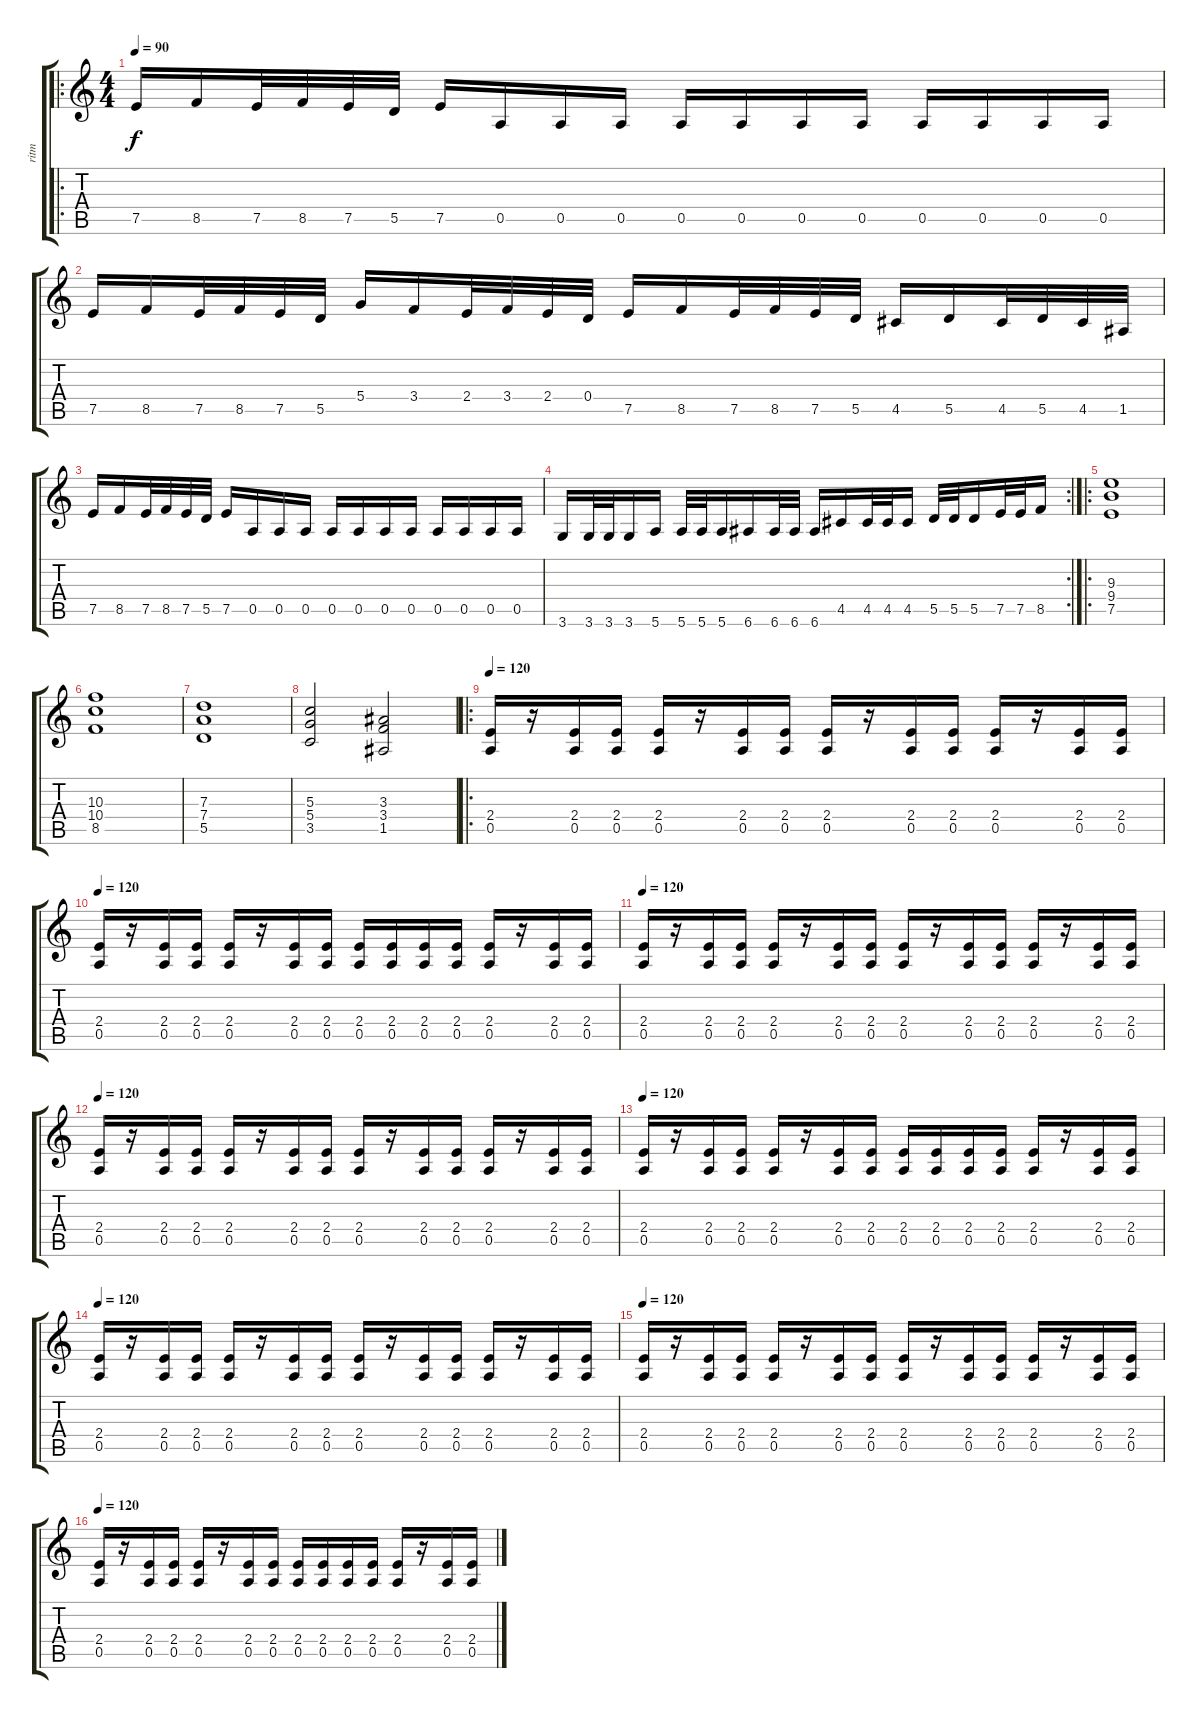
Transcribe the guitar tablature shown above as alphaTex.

\track ("ritm" "ritm") {instrument overdrivenguitar}
\staff {score tabs}
\tuning (E4 B3 G3 D3 A2 E2) {hide}
\ro
\ts (4 4)
\tempo 90
\clef g2
\ks c
7.5.16{dy f} 8.5.16 7.5.32 8.5.32 7.5.32 5.5.32 7.5.16 0.5.16 0.5.16 0.5.16 0.5.16 0.5.16 0.5.16 0.5.16 0.5.16 0.5.16 0.5.16 0.5.16 |
7.5.16 8.5.16 7.5.32 8.5.32 7.5.32 5.5.32 5.4.16 3.4.16 2.4.32 3.4.32 2.4.32 0.4.32 7.5.16 8.5.16 7.5.32 8.5.32 7.5.32 5.5.32 4.5.16 5.5.16 4.5.32 5.5.32 4.5.32 1.5.32 |
7.5.16 8.5.16 7.5.32 8.5.32 7.5.32 5.5.32 7.5.16 0.5.16 0.5.16 0.5.16 0.5.16 0.5.16 0.5.16 0.5.16 0.5.16 0.5.16 0.5.16 0.5.16 |
\rc 2
3.6.16 3.6.32 3.6.32 3.6.16 5.6.16 5.6.32 5.6.32 5.6.16 6.6.16 6.6.32 6.6.32 6.6.16 4.5.16 4.5.32 4.5.32 4.5.16 5.5.32 5.5.32 5.5.16 7.5.32 7.5.32 8.5.16 |
\ro
(9.3 9.4 7.5).1 |
(10.3 10.4 8.5).1 |
(7.3 7.4 5.5).1 |
(5.3 5.4 3.5).2 (3.3 3.4 1.5).2 |
\ro
\tempo 120
(2.4 0.5).16 r.16 (2.4 0.5).16 (2.4 0.5).16 (2.4 0.5).16 r.16 (2.4 0.5).16 (2.4 0.5).16 (2.4 0.5).16 r.16 (2.4 0.5).16 (2.4 0.5).16 (2.4 0.5).16 r.16 (2.4 0.5).16 (2.4 0.5).16 |
\tempo 120
(2.4 0.5).16 r.16 (2.4 0.5).16 (2.4 0.5).16 (2.4 0.5).16 r.16 (2.4 0.5).16 (2.4 0.5).16 (2.4 0.5).16 (2.4 0.5).16 (2.4 0.5).16 (2.4 0.5).16 (2.4 0.5).16 r.16 (2.4 0.5).16 (2.4 0.5).16 |
\tempo 120
(2.4 0.5).16 r.16 (2.4 0.5).16 (2.4 0.5).16 (2.4 0.5).16 r.16 (2.4 0.5).16 (2.4 0.5).16 (2.4 0.5).16 r.16 (2.4 0.5).16 (2.4 0.5).16 (2.4 0.5).16 r.16 (2.4 0.5).16 (2.4 0.5).16 |
\tempo 120
(2.4 0.5).16 r.16 (2.4 0.5).16 (2.4 0.5).16 (2.4 0.5).16 r.16 (2.4 0.5).16 (2.4 0.5).16 (2.4 0.5).16 r.16 (2.4 0.5).16 (2.4 0.5).16 (2.4 0.5).16 r.16 (2.4 0.5).16 (2.4 0.5).16 |
\tempo 120
(2.4 0.5).16 r.16 (2.4 0.5).16 (2.4 0.5).16 (2.4 0.5).16 r.16 (2.4 0.5).16 (2.4 0.5).16 (2.4 0.5).16 (2.4 0.5).16 (2.4 0.5).16 (2.4 0.5).16 (2.4 0.5).16 r.16 (2.4 0.5).16 (2.4 0.5).16 |
\tempo 120
(2.4 0.5).16 r.16 (2.4 0.5).16 (2.4 0.5).16 (2.4 0.5).16 r.16 (2.4 0.5).16 (2.4 0.5).16 (2.4 0.5).16 r.16 (2.4 0.5).16 (2.4 0.5).16 (2.4 0.5).16 r.16 (2.4 0.5).16 (2.4 0.5).16 |
\tempo 120
(2.4 0.5).16 r.16 (2.4 0.5).16 (2.4 0.5).16 (2.4 0.5).16 r.16 (2.4 0.5).16 (2.4 0.5).16 (2.4 0.5).16 r.16 (2.4 0.5).16 (2.4 0.5).16 (2.4 0.5).16 r.16 (2.4 0.5).16 (2.4 0.5).16 |
\tempo 120
(2.4 0.5).16 r.16 (2.4 0.5).16 (2.4 0.5).16 (2.4 0.5).16 r.16 (2.4 0.5).16 (2.4 0.5).16 (2.4 0.5).16 (2.4 0.5).16 (2.4 0.5).16 (2.4 0.5).16 (2.4 0.5).16 r.16 (2.4 0.5).16 (2.4 0.5).16
